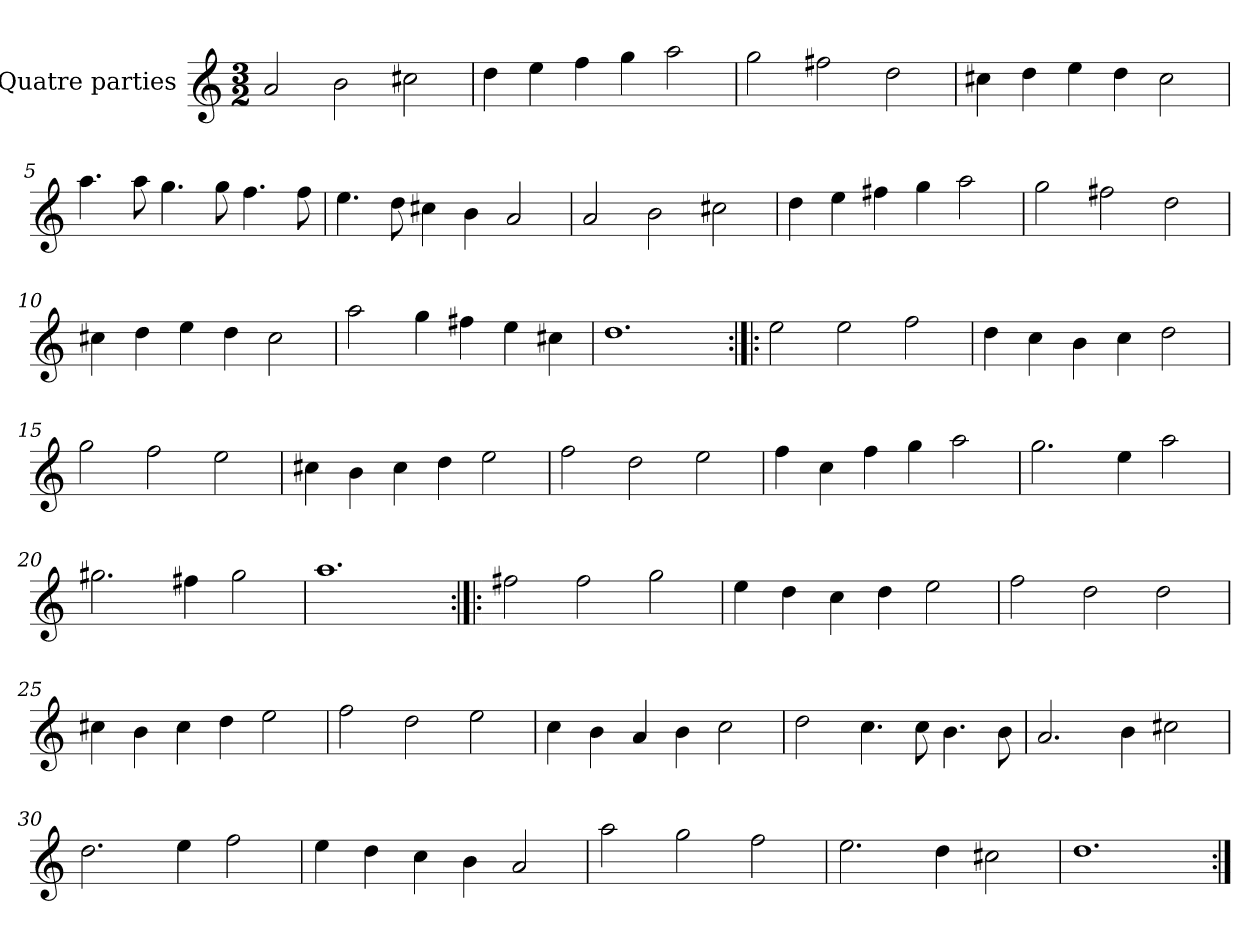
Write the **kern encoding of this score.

**kern
*part1
*staff1
*I"Quatre parties
*clefG2
*k[]
*M3/2
*MM180
=1
2a/
2b\
2cc#X\
=2
4dd\
4ee\
4ff\
4gg\
2aa\
=3
2gg\
2ff#X\
2dd\
=4
4cc#X\
4dd\
4ee\
4dd\
2cc#\
=5
4.aa\
8aa\
4.gg\
8gg\
4.ff\
8ff\
=6
4.ee\
8dd\
4cc#X\
4b\
2a/
!!LO:LB:g=z
=7
2a/
2b\
2cc#X\
=8
4dd\
4ee\
4ff#X\
4gg\
2aa\
=9
2gg\
2ff#X\
2dd\
=10
4cc#X\
4dd\
4ee\
4dd\
2cc#\
=11
2aa\
4gg\
4ff#X\
4ee\
4cc#X\
=12
1.dd
=13:|!|:
2ee\
2ee\
2ff\
!!LO:LB:g=z
=14
4dd\
4cc\
4b\
4cc\
2dd\
=15
2gg\
2ff\
2ee\
=16
4cc#X\
4b\
4cc#\
4dd\
2ee\
=17
2ff\
2dd\
2ee\
=18
4ff\
4cc\
4ff\
4gg\
2aa\
=19
2.gg\
4ee\
2aa\
=20
2.gg#X\
4ff#X\
2gg#\
=21
1.aa
!!LO:LB:g=z
=22:|!|:
2ff#X\
2ff#\
2gg\
=23
4ee\
4dd\
4cc\
4dd\
2ee\
=24
2ff\
2dd\
2dd\
=25
4cc#X\
4b\
4cc#\
4dd\
2ee\
=26
2ff\
2dd\
2ee\
=27
4cc\
4b\
4a/
4b\
2cc\
=28
2dd\
4.cc\
8cc\
4.b\
8b\
=29
2.a/
4b\
2cc#X\
!!LO:LB:g=z
=30
2.dd\
4ee\
2ff\
=31
4ee\
4dd\
4cc\
4b\
2a/
=32
2aa\
2gg\
2ff\
=33
2.ee\
4dd\
2cc#X\
=34
1.dd
=:|!
*-
